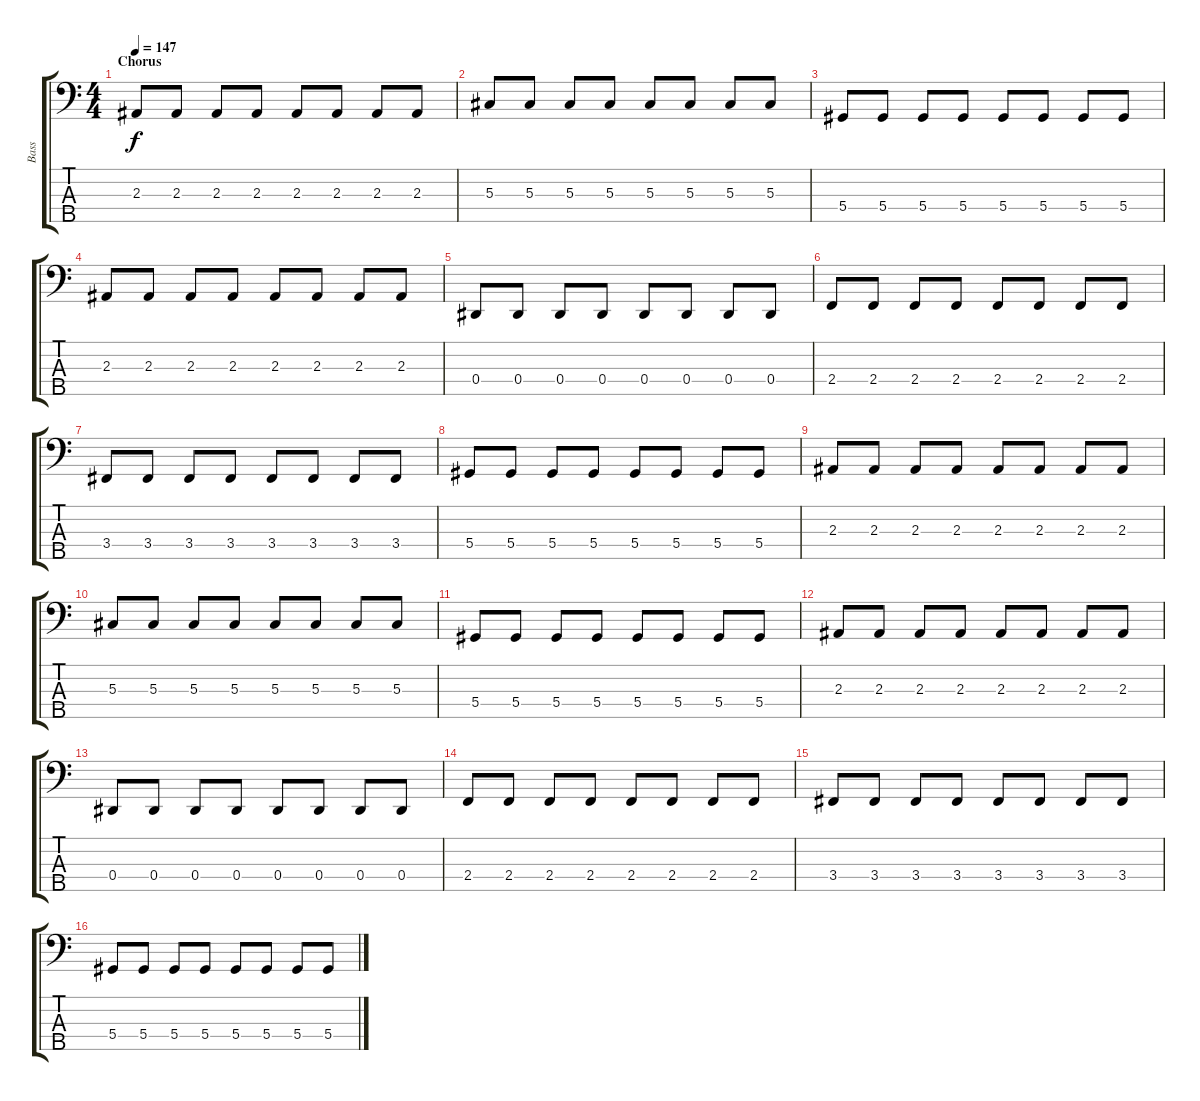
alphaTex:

\track ("Bass" "Bass") {instrument electricbassfinger}
\staff {score tabs}
\tuning (Gb2 Db2 Ab1 Eb1 Bb0) {hide}
\ts (4 4)
\section ("" "Chorus")
\tempo 147
\clef f4
\ks c
2.3.8{dy f} 2.3.8 2.3.8 2.3.8 2.3.8 2.3.8 2.3.8 2.3.8 |
5.3.8 5.3.8 5.3.8 5.3.8 5.3.8 5.3.8 5.3.8 5.3.8 |
5.4.8 5.4.8 5.4.8 5.4.8 5.4.8 5.4.8 5.4.8 5.4.8 |
2.3.8 2.3.8 2.3.8 2.3.8 2.3.8 2.3.8 2.3.8 2.3.8 |
0.4.8 0.4.8 0.4.8 0.4.8 0.4.8 0.4.8 0.4.8 0.4.8 |
2.4.8 2.4.8 2.4.8 2.4.8 2.4.8 2.4.8 2.4.8 2.4.8 |
3.4.8 3.4.8 3.4.8 3.4.8 3.4.8 3.4.8 3.4.8 3.4.8 |
5.4.8 5.4.8 5.4.8 5.4.8 5.4.8 5.4.8 5.4.8 5.4.8 |
2.3.8 2.3.8 2.3.8 2.3.8 2.3.8 2.3.8 2.3.8 2.3.8 |
5.3.8 5.3.8 5.3.8 5.3.8 5.3.8 5.3.8 5.3.8 5.3.8 |
5.4.8 5.4.8 5.4.8 5.4.8 5.4.8 5.4.8 5.4.8 5.4.8 |
2.3.8 2.3.8 2.3.8 2.3.8 2.3.8 2.3.8 2.3.8 2.3.8 |
0.4.8 0.4.8 0.4.8 0.4.8 0.4.8 0.4.8 0.4.8 0.4.8 |
2.4.8 2.4.8 2.4.8 2.4.8 2.4.8 2.4.8 2.4.8 2.4.8 |
3.4.8 3.4.8 3.4.8 3.4.8 3.4.8 3.4.8 3.4.8 3.4.8 |
5.4.8 5.4.8 5.4.8 5.4.8 5.4.8 5.4.8 5.4.8 5.4.8
